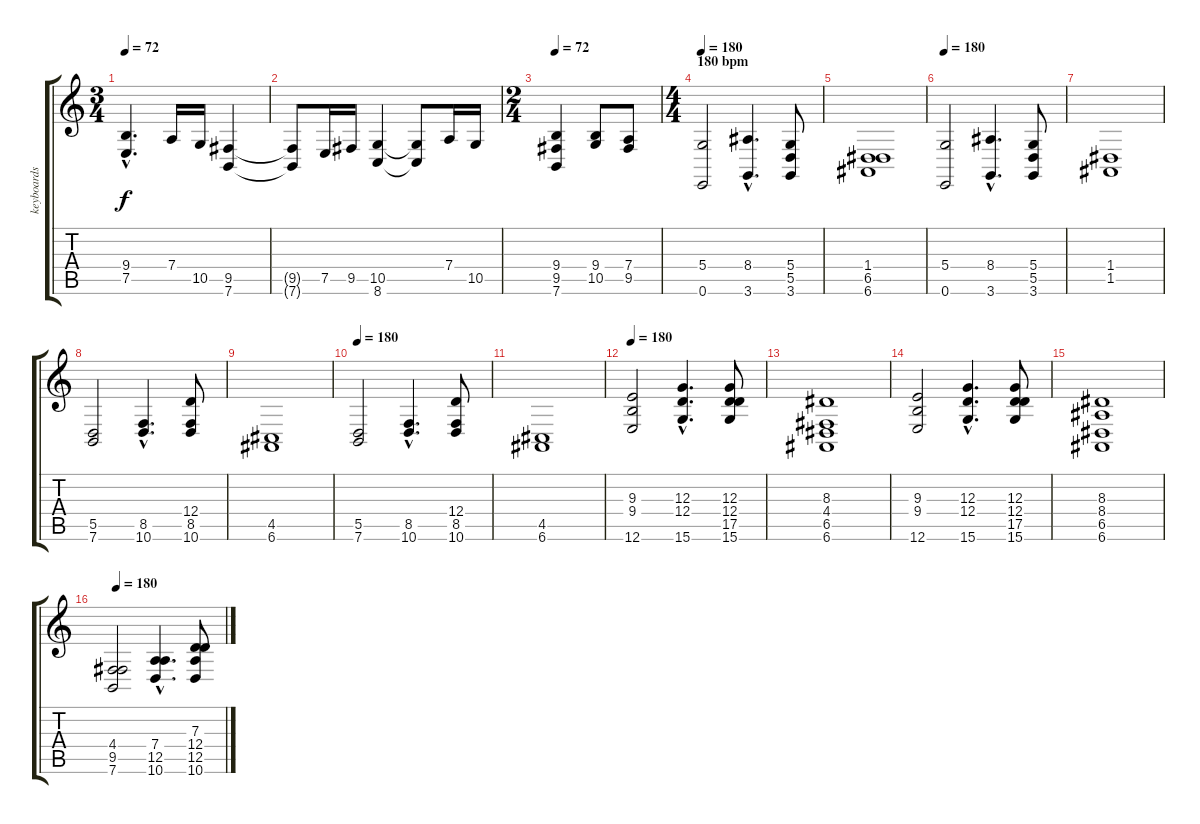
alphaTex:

\track ("keyboards" "keyboards") {instrument choiraahs}
\staff {score tabs}
\tuning (E4 B3 G3 D3 A2 E2) {hide}
\ts (3 4)
\tempo 72
\clef g2
\ks c
(9.4{hac} 7.5{hac}).4{d dy f} 7.4.16 10.5.16 (9.5 7.6).4 |
(9.5{t} 7.6{t}).8 7.5.16 9.5.16 (10.5 8.6).4 (10.5{t} 8.6{t}).8 7.4.16 10.5.16 |
\ts (2 4)
\tempo 72
(9.4 9.5 7.6).4{instrument choiraahs} (9.4 10.5).8 (7.4 9.5).8 |
\ts (4 4)
\section ("" "180 bpm")
\tempo 180
(5.4 0.6).2 (8.4{hac} 3.6{hac}).4{d} (5.4 5.5 3.6).8 |
(1.4 6.5 6.6).1 |
\tempo 180
(5.4 0.6).2 (8.4{hac} 3.6{hac}).4{d} (5.4 5.5 3.6).8 |
(1.4 1.5).1 |
(5.5 7.6).2 (8.5{hac} 10.6{hac}).4{d} (12.4 8.5 10.6).8 |
(4.5 6.6).1 |
\tempo 180
(5.5 7.6).2 (8.5{hac} 10.6{hac}).4{d} (12.4 8.5 10.6).8 |
(4.5 6.6).1 |
\tempo 180
(9.3 9.4 12.6).2{instrument choiraahs} (12.3{hac} 12.4{hac} 15.6{hac}).4{d} (12.3 12.4 17.5 15.6).8 |
(8.3 4.4 6.5 6.6).1 |
(9.3 9.4 12.6).2{instrument choiraahs} (12.3{hac} 12.4{hac} 15.6{hac}).4{d} (12.3 12.4 17.5 15.6).8 |
(8.3 8.4 6.5 6.6).1 |
\tempo 180
(4.4 9.5 7.6).2 (7.4{hac} 12.5{hac} 10.6{hac}).4{d} (7.3 12.4 12.5 10.6).8
